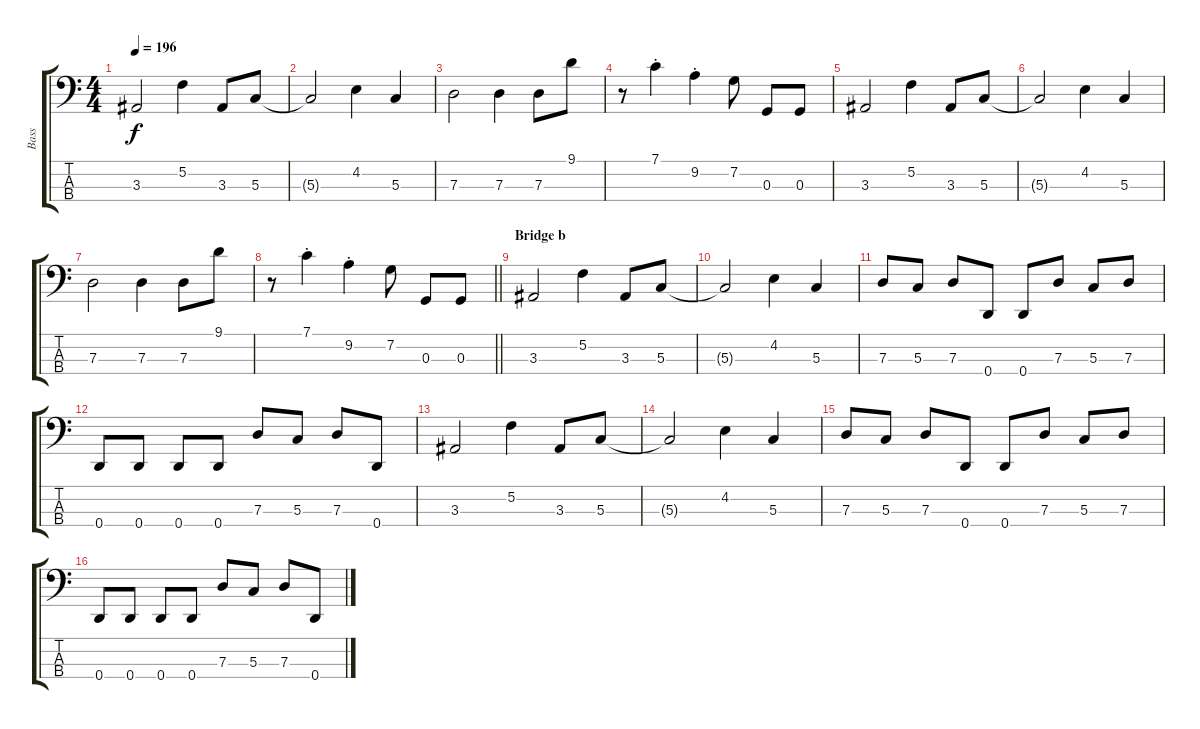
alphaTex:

\track ("Bass" "Bass") {instrument electricbassfinger}
\staff {score tabs}
\tuning (F2 C2 G1 D1) {hide}
\ts (4 4)
\tempo 196
\clef f4
\ks c
3.3.2{dy f} 5.2.4 3.3.8 5.3.8 |
5.3{t}.2 4.2.4 5.3.4 |
7.3.2 7.3.4 7.3.8 9.1.8 |
r.8 7.1{st}.4 9.2{st}.4 7.2.8 0.3.8 0.3.8 |
3.3.2 5.2.4 3.3.8 5.3.8 |
5.3{t}.2 4.2.4 5.3.4 |
7.3.2 7.3.4 7.3.8 9.1.8 |
\barLineRight lightlight
r.8 7.1{st}.4 9.2{st}.4 7.2.8 0.3.8 0.3.8 |
\section ("" "Bridge b")
3.3.2 5.2.4 3.3.8 5.3.8 |
5.3{t}.2 4.2.4 5.3.4 |
7.3.8 5.3.8 7.3.8 0.4.8 0.4.8 7.3.8 5.3.8 7.3.8 |
0.4.8 0.4.8 0.4.8 0.4.8 7.3.8 5.3.8 7.3.8 0.4.8 |
3.3.2 5.2.4 3.3.8 5.3.8 |
5.3{t}.2 4.2.4 5.3.4 |
7.3.8 5.3.8 7.3.8 0.4.8 0.4.8 7.3.8 5.3.8 7.3.8 |
0.4.8 0.4.8 0.4.8 0.4.8 7.3.8 5.3.8 7.3.8 0.4.8
